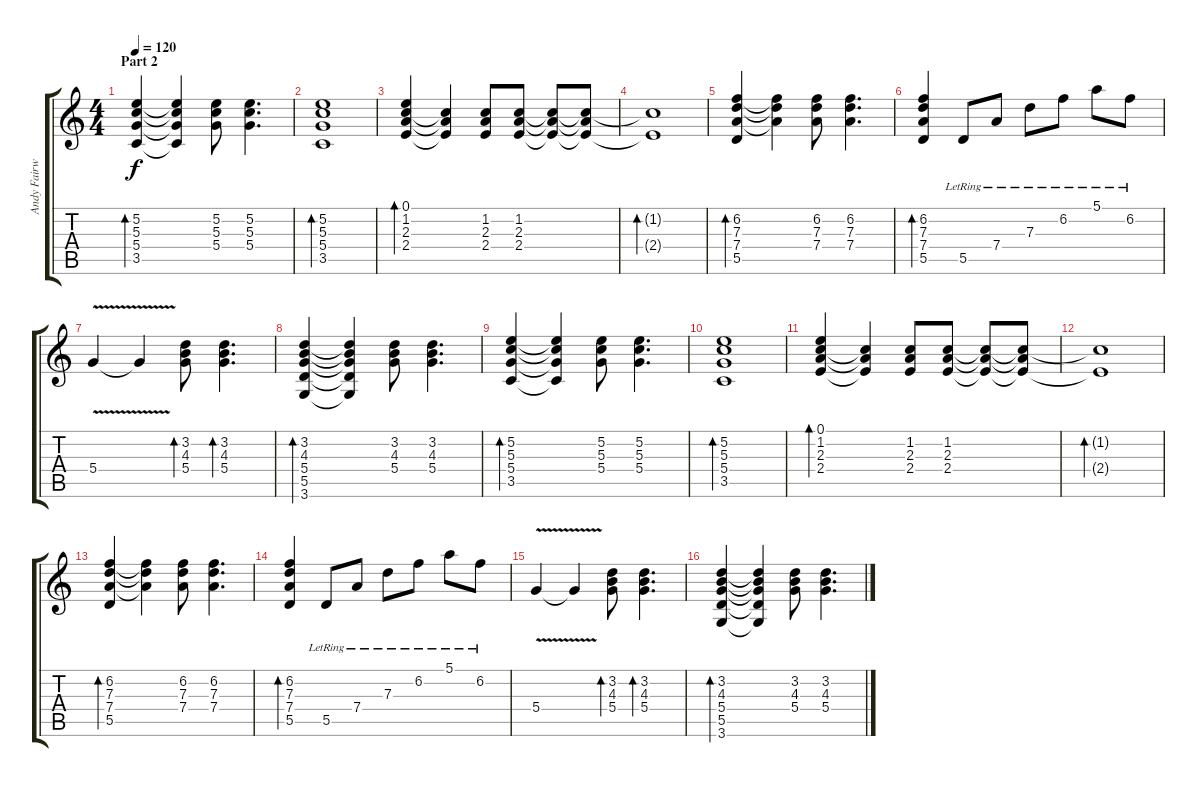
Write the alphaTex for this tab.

\track ("Andy Fairweather Low (Lead Guitar)" "Andy Fairw") {instrument electricguitarjazz}
\staff {score tabs}
\tuning (E4 B3 G3 D3 A2 E2) {hide}
\ts (4 4)
\section ("" "Part 2")
\tempo 120
\clef g2
\ks c
(5.2 5.3 5.4 3.5).4{bd 60 dy f} (5.2{t} 5.3{t} 5.4{t} 3.5{t}).4 (5.2 5.3 5.4).8 (5.2 5.3 5.4).4{d} |
(5.2 5.3 5.4 3.5).1{bd 60} |
(0.1 1.2 2.3 2.4).4{bd 60} (1.2{t} 2.3{t} 2.4{t}).4 (1.2 2.3 2.4).8 (1.2 2.3 2.4).8 (1.2{t} 2.3{t} 2.4{t}).8 (1.2{t} 2.3{t} 2.4{t}).8 |
(1.2{t} 2.4{t}).1{bd 60} |
(6.2 7.3 7.4 5.5).4{bd 60} (6.2{t} 7.3{t} 7.4{t}).4 (6.2 7.3 7.4).8 (6.2 7.3 7.4).4{d} |
(6.2 7.3 7.4 5.5).4{bd 60} 5.5{lr}.8 7.4{lr}.8 7.3{lr}.8 6.2{lr}.8 5.1{lr}.8 6.2{lr}.8 |
5.4{v}.4 5.4{t}.4 (3.2 4.3 5.4).8{bd 60} (3.2 4.3 5.4).4{d bd 60} |
(3.2 4.3 5.4 5.5 3.6).4{bd 60} (3.2{t} 4.3{t} 5.4{t} 5.5{t} 3.6{t}).4 (3.2 4.3 5.4).8 (3.2 4.3 5.4).4{d} |
(5.2 5.3 5.4 3.5).4{bd 60} (5.2{t} 5.3{t} 5.4{t} 3.5{t}).4 (5.2 5.3 5.4).8 (5.2 5.3 5.4).4{d} |
(5.2 5.3 5.4 3.5).1{bd 60} |
(0.1 1.2 2.3 2.4).4{bd 60} (1.2{t} 2.3{t} 2.4{t}).4 (1.2 2.3 2.4).8 (1.2 2.3 2.4).8 (1.2{t} 2.3{t} 2.4{t}).8 (1.2{t} 2.3{t} 2.4{t}).8 |
(1.2{t} 2.4{t}).1{bd 60} |
(6.2 7.3 7.4 5.5).4{bd 60} (6.2{t} 7.3{t} 7.4{t}).4 (6.2 7.3 7.4).8 (6.2 7.3 7.4).4{d} |
(6.2 7.3 7.4 5.5).4{bd 60} 5.5{lr}.8 7.4{lr}.8 7.3{lr}.8 6.2{lr}.8 5.1{lr}.8 6.2{lr}.8 |
5.4{v}.4 5.4{t}.4 (3.2 4.3 5.4).8{bd 60} (3.2 4.3 5.4).4{d bd 60} |
(3.2 4.3 5.4 5.5 3.6).4{bd 60} (3.2{t} 4.3{t} 5.4{t} 5.5{t} 3.6{t}).4 (3.2 4.3 5.4).8 (3.2 4.3 5.4).4{d}
